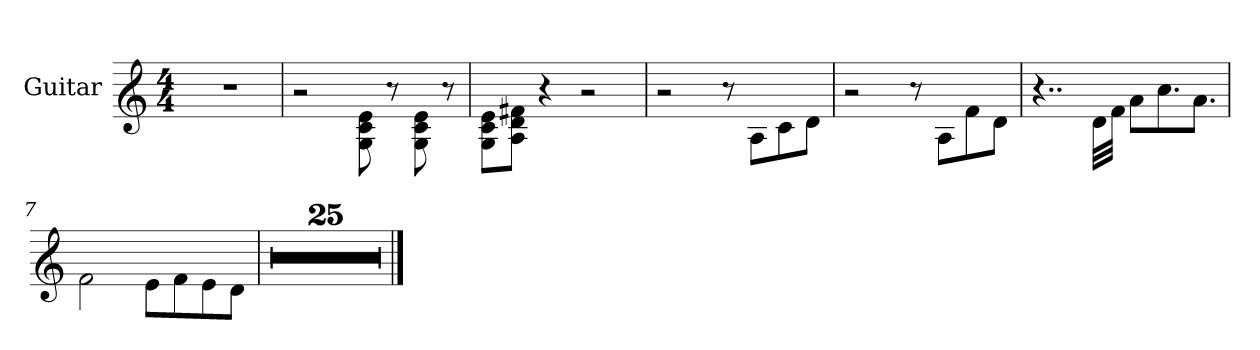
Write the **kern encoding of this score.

**kern
*part1
*staff1
*I"Guitar
*I'Guit.
*stria6
*
*k[]
*M4/4
=1
1r
=2
2r
8G\ 8c\ 8e\
8r
8G\ 8c\ 8e\
8r
=3
8G\ 8c\ 8e\L
8A\ 8d\ 8f#\J
4r
2r
=4
2r
8r
8A\L
8c\
8d\J
=5
2r
8r
8A\L
8f\
8d\J
=6
4..r
32d\LLL
32f\JJJ
8a\L
8.cc\
8.a\J
=7
2f\
8e\L
8f\
8e\
8d\J
=8
1r
=9
1r
=10
1r
!!LO:LB:g=z
=11
1r
=12
1r
=13
1r
=14
1r
=15
1r
=16
1r
=17
1r
=18
1r
=19
1r
=20
1r
=21
1r
=22
1r
=23
1r
=24
1r
=25
1r
=26
1r
=27
1r
=28
1r
=29
1r
!!LO:LB:g=z
=30
1r
=31
1r
=32
1r
==
*-
